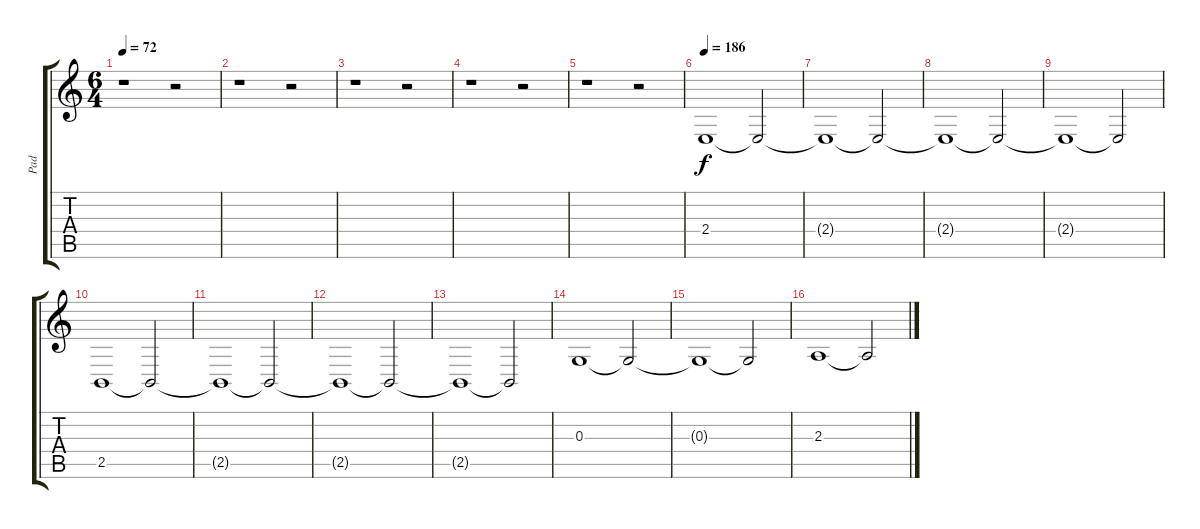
\track ("Pad" "Pad") {instrument pad2warm}
\staff {score tabs}
\tuning (E4 B3 G3 D3 A2 E2) {hide}
\ts (6 4)
\tempo 72
\clef g2
\ks c
r.1{dy f} r.2 |
r.1 r.2 |
r.1 r.2 |
r.1 r.2 |
r.1 r.2 |
\tempo 186
2.4.1 2.4{t}.2 |
2.4{t}.1 2.4{t}.2 |
2.4{t}.1 2.4{t}.2 |
2.4{t}.1 2.4{t}.2 |
2.5.1 2.5{t}.2 |
2.5{t}.1 2.5{t}.2 |
2.5{t}.1 2.5{t}.2 |
2.5{t}.1 2.5{t}.2 |
0.3.1 0.3{t}.2 |
0.3{t}.1 0.3{t}.2 |
2.3.1 2.3{t}.2
